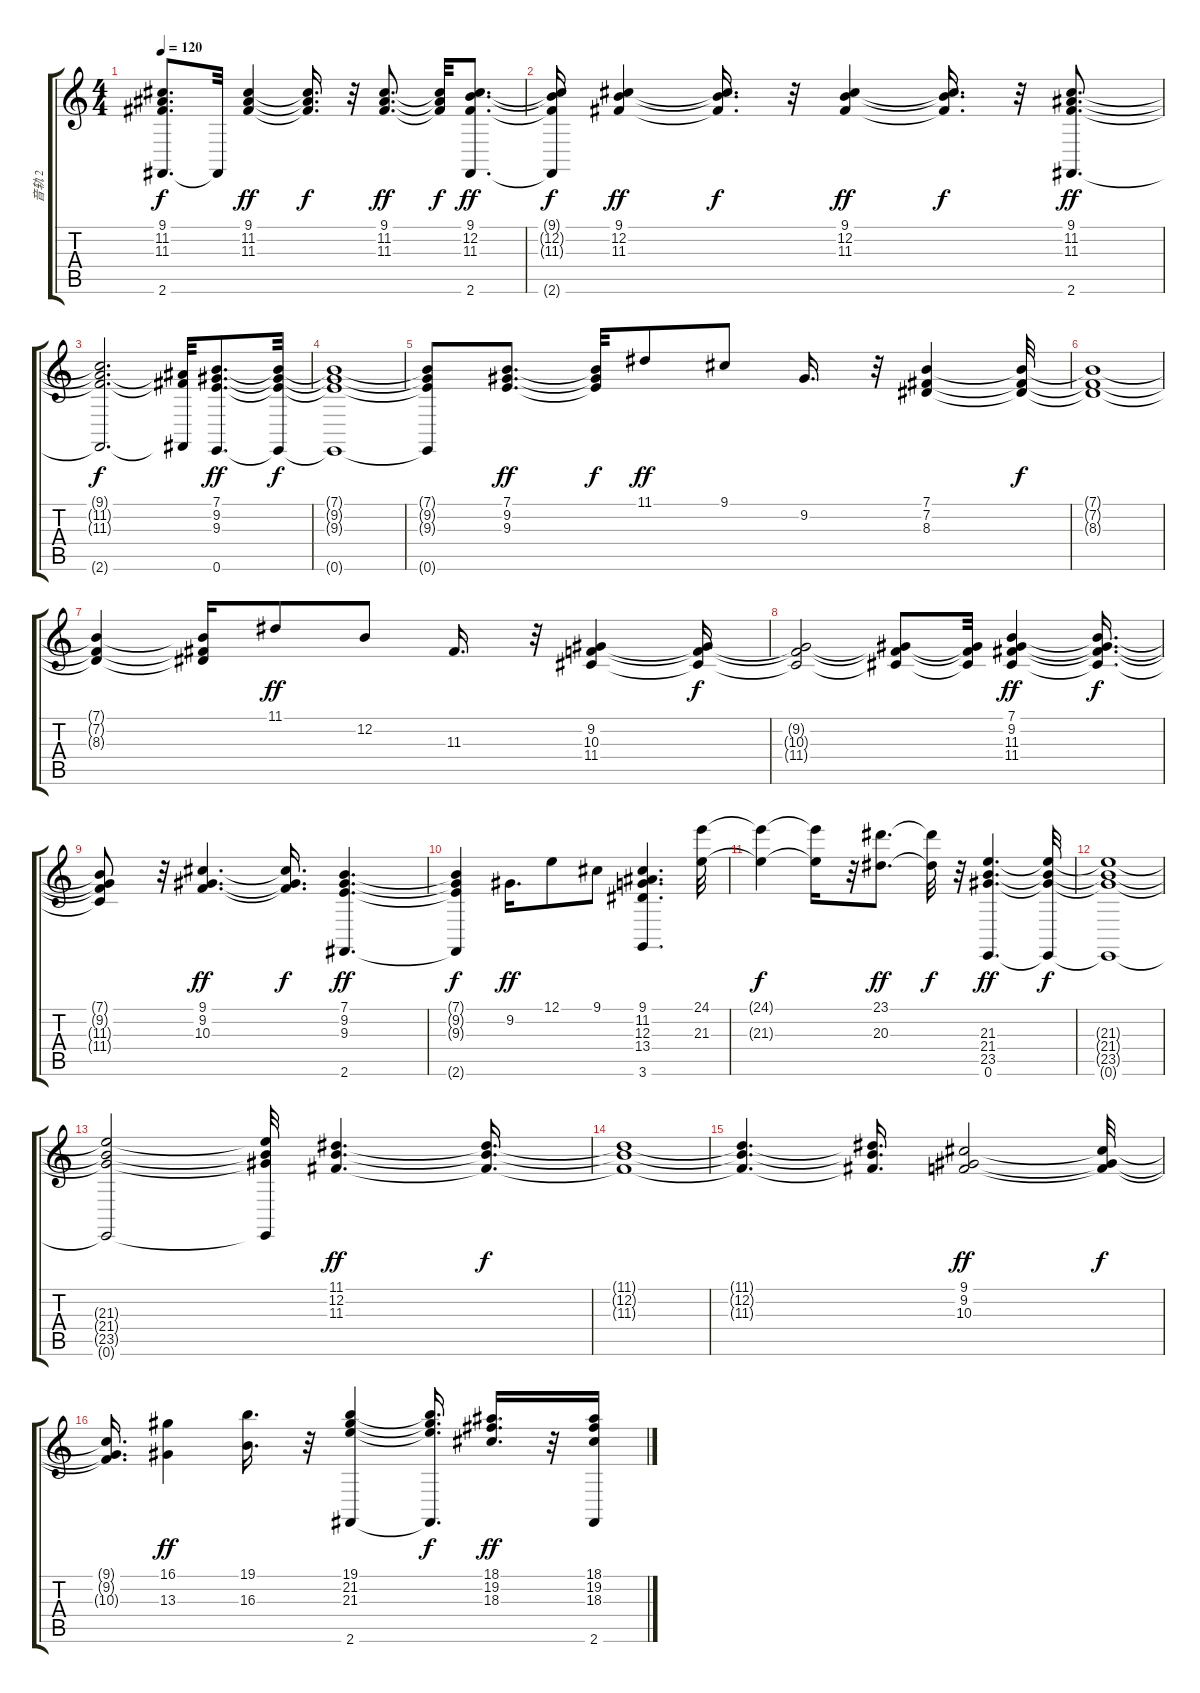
\track ("音轨 2" "音轨 2") {instrument brightacousticpiano}
\staff {score tabs}
\tuning (E4 B3 G3 D3 A2 E2) {hide}
\ts (4 4)
\tempo 120
\clef g2
\ks c
(9.1{t} 11.2{t} 11.3{t} 2.6{t}).8{d dy f} 2.6{t}.32 (9.1 11.2 11.3).4{dy ff} (9.1{t} 11.2{t} 11.3{t}).16{d dy f} r.32 (9.1 11.2 11.3).8{d dy ff} (9.1{t} 11.2{t} 11.3{t}).32{dy f} (9.1 12.2 11.3 2.6).8{d dy ff} |
(9.1{t} 12.2{t} 11.3{t} 2.6{t}).16{dy f} (9.1 12.2 11.3).4{dy ff} (9.1{t} 12.2{t} 11.3{t}).16{d dy f} r.32 (9.1 12.2 11.3).4{dy ff} (9.1{t} 12.2{t} 11.3{t}).16{d dy f} r.32 (9.1 11.2 11.3 2.6).8{d dy ff} |
(9.1{t} 11.2{t} 11.3{t} 2.6{t}).2{d dy f} (11.2{t} 11.3{t} 2.6{t}).32 (7.1 9.2 9.3 0.6).8{d dy ff} (7.1{t} 9.2{t} 9.3{t} 0.6{t}).32{dy f} |
(7.1{t} 9.2{t} 9.3{t} 0.6{t}).1 |
(7.1{t} 9.2{t} 9.3{t} 0.6{t}).8 (7.1 9.2 9.3).8{d dy ff} (7.1{t} 9.2{t} 9.3{t}).32{dy f} 11.1.8{dy ff} 9.1.8 9.2.16{d} r.32 (7.1 7.2 8.3).4 (7.1{t} 7.2{t} 8.3{t}).32{dy f} |
(7.1{t} 7.2{t} 8.3{t}).1 |
(7.1{t} 7.2{t} 8.3{t}).4 (7.1{t} 7.2{t} 8.3{t}).16 11.1.8{dy ff} 12.2.8 11.3.16{d} r.32 (9.2 10.3 11.4).4 (9.2{t} 10.3{t} 11.4{t}).16{dy f} |
(9.2{t} 10.3{t} 11.4{t}).2 (9.2{t} 10.3{t} 11.4{t}).8 (9.2{t} 10.3{t} 11.4{t}).32 (7.1 9.2 11.3 11.4).4{dy ff} (7.1{t} 9.2{t} 11.3{t} 11.4{t}).16{d dy f} |
(7.1{t} 9.2{t} 11.3{t} 11.4{t}).8 r.32 (9.1 9.2 10.3).4{d dy ff} (9.1{t} 9.2{t} 10.3{t}).16{d dy f} (7.1 9.2 9.3 2.6).4{d dy ff} |
(7.1{t} 9.2{t} 9.3{t} 2.6{t}).4{dy f} 9.2.16{d dy ff} 12.1.8 9.1.8 (9.1 11.2 12.3 13.4 3.6).4{d} (24.1 21.3).32 |
(24.1{t} 21.3{t}).4{dy f} (24.1{t} 21.3{t}).16 r.32 (23.1 20.3).8{d dy ff} (23.1{t} 20.3{t}).32{dy f} r.32 (21.3 21.4 23.5 0.6).4{d dy ff} (21.3{t} 21.4{t} 23.5{t} 0.6{t}).32{dy f} |
(21.3{t} 21.4{t} 23.5{t} 0.6{t}).1 |
(21.3{t} 21.4{t} 23.5{t} 0.6{t}).2 (21.3{t} 21.4{t} 23.5{t} 0.6{t}).32 (11.1 12.2 11.3).4{d dy ff} (11.1{t} 12.2{t} 11.3{t}).16{d dy f} |
(11.1{t} 12.2{t} 11.3{t}).1 |
(11.1{t} 12.2{t} 11.3{t}).4{d} (11.1{t} 12.2{t} 11.3{t}).16{d} (9.1 9.2 10.3).2{dy ff} (9.1{t} 9.2{t} 10.3{t}).32{dy f} |
(9.1{t} 9.2{t} 10.3{t}).16{d} (16.1 13.3).4{dy ff} (19.1 16.3).16{d} r.32 (19.1 21.2 21.3 2.6).4 (19.1{t} 21.2{t} 21.3{t} 2.6{t}).16{d dy f} (18.1 19.2 18.3).16{d dy ff} r.32 (18.1 19.2 18.3 2.6).16
